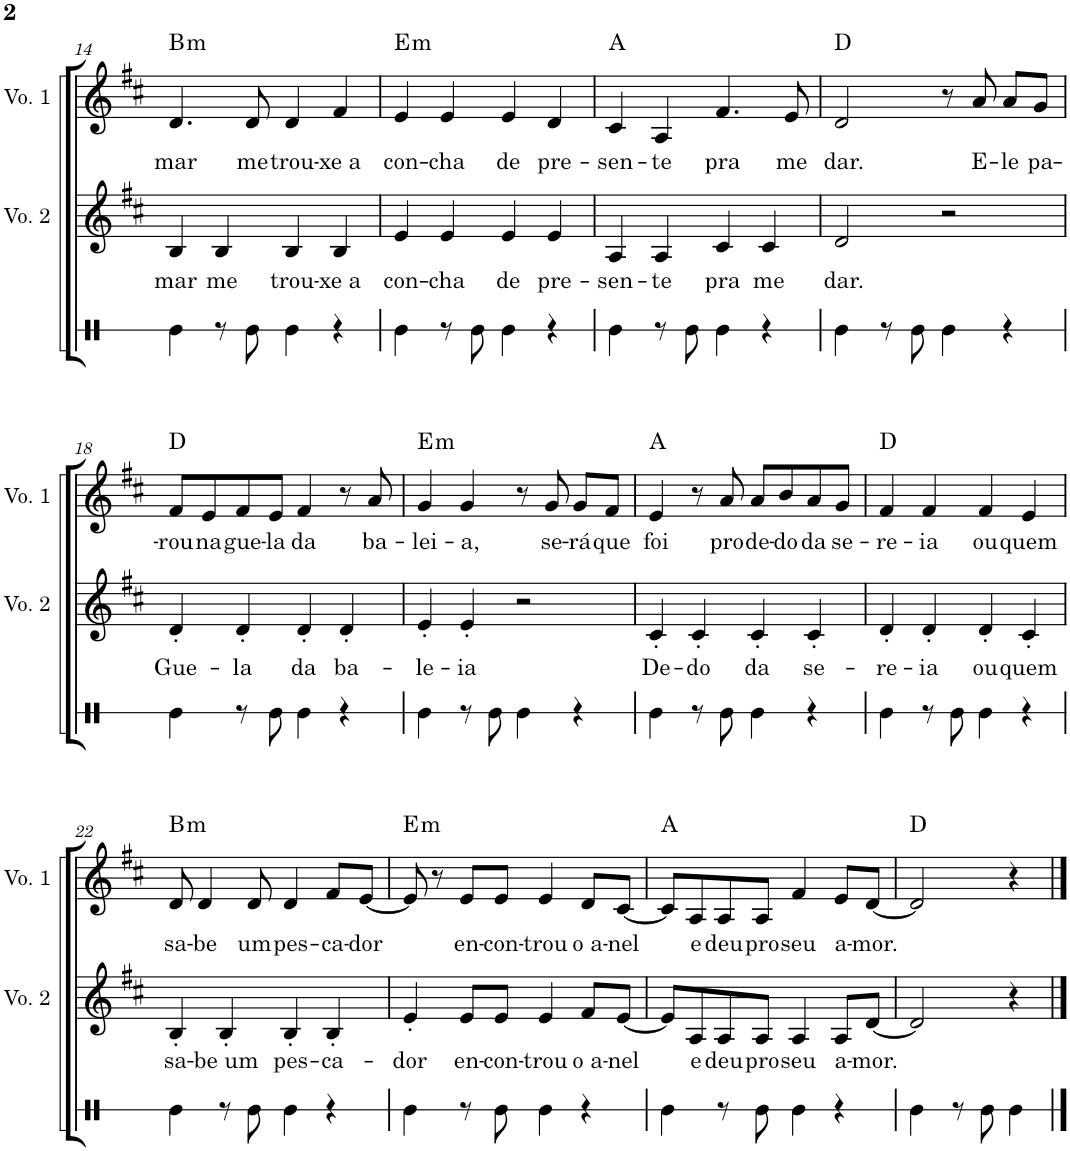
**kern	**kern	**text	**kern	**text	**harte
*part3	*part2	*part2	*part1	*part1	*part1
*staff3	*staff2	*staff2	*staff1	*staff1	*
*I"Voz 3	*I"Voz 2	*	*I"Voz 1	*	*
*	*I'Vo. 2	*	*I'Vo. 1	*	*
!!LO:PB:g=z
*clefX	*clefG2	*	*clefG2	*	*
*k[f#c#]	*k[f#c#]	*	*k[f#c#]	*	*
*M4/4	*M4/4	*	*M4/4	*	*
=14	=14	=14	=14	=14	=14
!	!	!LO:LY:b	!	!LO:LY:b	!LO:H:kt=m
4Re\	4B/	mar	4.d/	mar	B:min
!	!	!LO:LY:b	!	!	!
8r	4B/	me	.	.	.
!	!	!	!	!LO:LY:b	!
8Re\	.	.	8d/	me	.
!	!	!LO:LY:b	!	!LO:LY:b	!
4Re\	4B/	trou-	4d/	trou-	.
!	!	!LO:LY:b	!	!LO:LY:b	!
4r	4B/	-xe a	4f#/	-xe a	.
=15	=15	=15	=15	=15	=15
!	!	!LO:LY:b	!	!LO:LY:b	!LO:H:kt=m
4Re\	4e/	con-	4e/	con-	E:min
!	!	!LO:LY:b	!	!LO:LY:b	!
8r	4e/	-cha	4e/	-cha	.
8Re\	.	.	.	.	.
!	!	!LO:LY:b	!	!LO:LY:b	!
4Re\	4e/	de	4e/	de	.
!	!	!LO:LY:b	!	!LO:LY:b	!
4r	4e/	pre-	4d/	pre-	.
=16	=16	=16	=16	=16	=16
!	!	!LO:LY:b	!	!LO:LY:b	!
4Re\	4A/	-sen-	4c#/	-sen-	A:maj
!	!	!LO:LY:b	!	!LO:LY:b	!
8r	4A/	-te	4A/	-te	.
8Re\	.	.	.	.	.
!	!	!LO:LY:b	!	!LO:LY:b	!
4Re\	4c#/	pra	4.f#/	pra	.
!	!	!LO:LY:b	!	!	!
4r	4c#/	me	.	.	.
!	!	!	!	!LO:LY:b	!
.	.	.	8e/	me	.
=17	=17	=17	=17	=17	=17
!	!	!LO:LY:b	!	!LO:LY:b	!
4Re\	2d/	dar.	2d/	dar.	D:maj
8r	.	.	.	.	.
8Re\	.	.	.	.	.
4Re\	2r	.	8r	.	.
!	!	!	!	!LO:LY:b	!
.	.	.	8a/	E-	.
!	!	!	!	!LO:LY:b	!
4r	.	.	8a/L	-le	.
!	!	!	!	!LO:LY:b	!
.	.	.	8g/J	pa-	.
!!LO:LB:g=z
=18	=18	=18	=18	=18	=18
!	!	!LO:LY:b	!	!LO:LY:b	!
4Re\	4d'/	Gue-	8f#/L	-rou	D:maj
!	!	!	!	!LO:LY:b	!
.	.	.	8e/	na	.
!	!	!LO:LY:b	!	!LO:LY:b	!
8r	4d'/	-la	8f#/	gue-	.
!	!	!	!	!LO:LY:b	!
8Re\	.	.	8e/J	-la	.
!	!	!LO:LY:b	!	!LO:LY:b	!
4Re\	4d'/	da	4f#/	da	.
!	!	!LO:LY:b	!	!	!
4r	4d'/	ba-	8r	.	.
!	!	!	!	!LO:LY:b	!
.	.	.	8a/	ba-	.
=19	=19	=19	=19	=19	=19
!	!	!LO:LY:b	!	!LO:LY:b	!LO:H:kt=m
4Re\	4e'/	-le-	4g/	-lei-	E:min
!	!	!LO:LY:b	!	!LO:LY:b	!
8r	4e'/	-ia	4g/	-a,	.
8Re\	.	.	.	.	.
4Re\	2r	.	8r	.	.
!	!	!	!	!LO:LY:b	!
.	.	.	8g/	se-	.
!	!	!	!	!LO:LY:b	!
4r	.	.	8g/L	-rá	.
!	!	!	!	!LO:LY:b	!
.	.	.	8f#/J	que	.
=20	=20	=20	=20	=20	=20
!	!	!LO:LY:b	!	!LO:LY:b	!
4Re\	4c#'/	De-	4e/	foi	A:maj
!	!	!LO:LY:b	!	!	!
8r	4c#'/	-do	8r	.	.
!	!	!	!	!LO:LY:b	!
8Re\	.	.	8a/	pro	.
!	!	!LO:LY:b	!	!LO:LY:b	!
4Re\	4c#'/	da	8a/L	de-	.
!	!	!	!	!LO:LY:b	!
.	.	.	8b/	-do	.
!	!	!LO:LY:b	!	!LO:LY:b	!
4r	4c#'/	se-	8a/	da	.
!	!	!	!	!LO:LY:b	!
.	.	.	8g/J	se-	.
=21	=21	=21	=21	=21	=21
!	!	!LO:LY:b	!	!LO:LY:b	!
4Re\	4d'/	-re-	4f#/	-re-	D:maj
!	!	!LO:LY:b	!	!LO:LY:b	!
8r	4d'/	-ia	4f#/	-ia	.
8Re\	.	.	.	.	.
!	!	!LO:LY:b	!	!LO:LY:b	!
4Re\	4d'/	ou	4f#/	ou	.
!	!	!LO:LY:b	!	!LO:LY:b	!
4r	4c#'/	quem	4e/	quem	.
!!LO:LB:g=z
=22	=22	=22	=22	=22	=22
!	!	!LO:LY:b	!	!LO:LY:b	!LO:H:kt=m
4Re\	4B'/	sa-	8d/	sa-	B:min
!	!	!	!	!LO:LY:b	!
.	.	.	4d/	-be	.
!	!	!LO:LY:b	!	!	!
8r	4B'/	-be um	.	.	.
!	!	!	!	!LO:LY:b	!
8Re\	.	.	8d/	um	.
!	!	!LO:LY:b	!	!LO:LY:b	!
4Re\	4B'/	pes-	4d/	pes-	.
!	!	!LO:LY:b	!	!LO:LY:b	!
4r	4B'/	-ca-	8f#/L	-ca-	.
!	!	!	!	!LO:LY:b	!
.	.	.	[8e/J	-dor	.
=23	=23	=23	=23	=23	=23
!	!	!LO:LY:b	!	!	!LO:H:kt=m
4Re\	4e'/	-dor	8e/]	.	E:min
.	.	.	8r	.	.
!	!	!LO:LY:b	!	!LO:LY:b	!
8r	8e/L	en-	8e/L	en-	.
!	!	!LO:LY:b	!	!LO:LY:b	!
8Re\	8e/J	-con-	8e/J	-con-	.
!	!	!LO:LY:b	!	!LO:LY:b	!
4Re\	4e/	-trou	4e/	-trou	.
!	!	!LO:LY:b	!	!LO:LY:b	!
4r	8f#/L	o a-	8d/L	o a-	.
!	!	!LO:LY:b	!	!LO:LY:b	!
.	[8e/J	-nel	[8c#/J	-nel	.
=24	=24	=24	=24	=24	=24
4Re\	8e/L]	.	8c#/L]	.	A:maj
!	!	!LO:LY:b	!	!LO:LY:b	!
.	8A/	e	8A/	e	.
!	!	!LO:LY:b	!	!LO:LY:b	!
8r	8A/	deu	8A/	deu	.
!	!	!LO:LY:b	!	!LO:LY:b	!
8Re\	8A/J	pro	8A/J	pro	.
!	!	!LO:LY:b	!	!LO:LY:b	!
4Re\	4A/	seu	4f#/	seu	.
!	!	!LO:LY:b	!	!LO:LY:b	!
4r	8A/L	a-	8e/L	a-	.
!	!	!LO:LY:b	!	!LO:LY:b	!
.	[8d/J	-mor.	[8d/J	-mor.	.
=25	=25	=25	=25	=25	=25
4Re\	2d/]	.	2d/]	.	D:maj
8r	.	.	.	.	.
8Re\	.	.	.	.	.
4Re\	4r	.	4r	.	.
==	==	==	==	==	==
*-	*-	*-	*-	*-	*-
